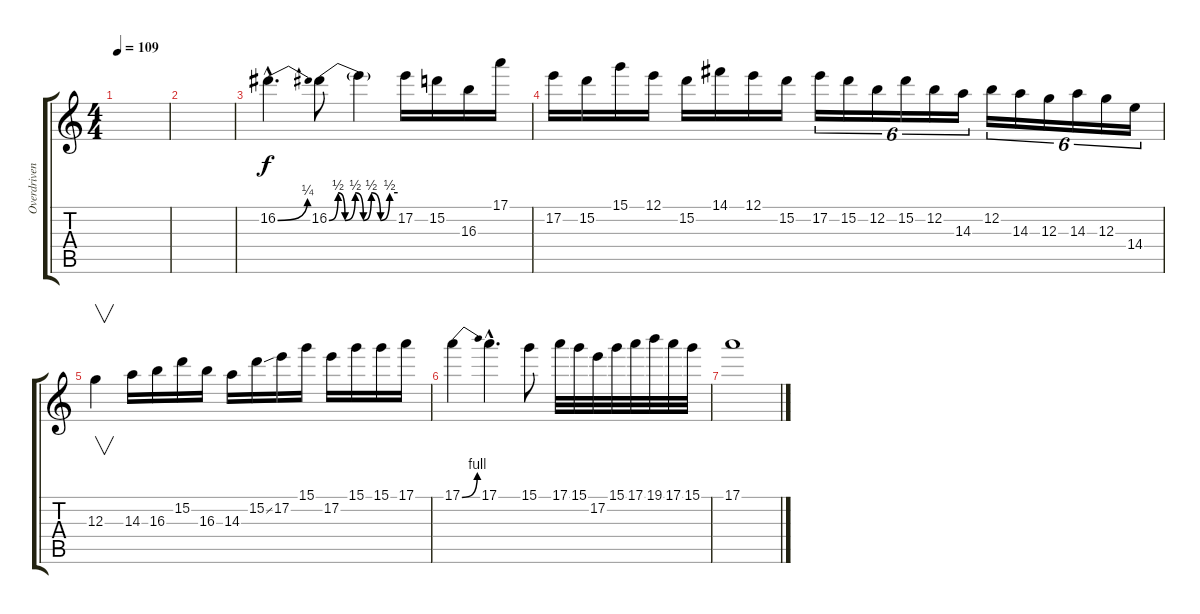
\track ("Overdriven Guitar 3" "Overdriven") {instrument overdrivenguitar}
\staff {score tabs}
\tuning (E4 B3 G3 D3 A2 E2) {hide}
\ts (4 4)
\tempo 109
\clef g2
\ks c
|
|
16.2{be (bend 0 0 60 1) hac}.4{d} 16.2{be (custom 0 0 8 2 14 0 23 2 30 0 37 2 45 0 53 2 60 2)}.8 16.2{t}.4 17.2.16 15.2.16 16.3.16 17.1.16 |
17.2.16 15.2.16 15.1.16 12.1.16 15.2.16 14.1.16 12.1.16 15.2.16 17.2.16{tu (6 4)} 15.2.16{tu (6 4)} 12.2.16{tu (6 4)} 15.2.16{tu (6 4)} 12.2.16{tu (6 4)} 14.3.16{tu (6 4)} 12.2.16{tu (6 4)} 14.3.16{tu (6 4)} 12.3.16{tu (6 4)} 14.3.16{tu (6 4)} 12.3.16{tu (6 4)} 14.4.16{tu (6 4)} |
12.3.4{v} 14.3.16 16.3.16 15.2.16 16.3.16 14.3.16 15.2{ss}.16 17.2.16 15.1.16 17.2.16 15.1.16 15.1.16 17.1.16 |
17.1{be (bend 0 0 60 4)}.4 17.1{hac}.4{d} 15.1.8 17.1.32 15.1.32 17.2.32 15.1.32 17.1.32 19.1.32 17.1.32 15.1.32 |
17.1.1
